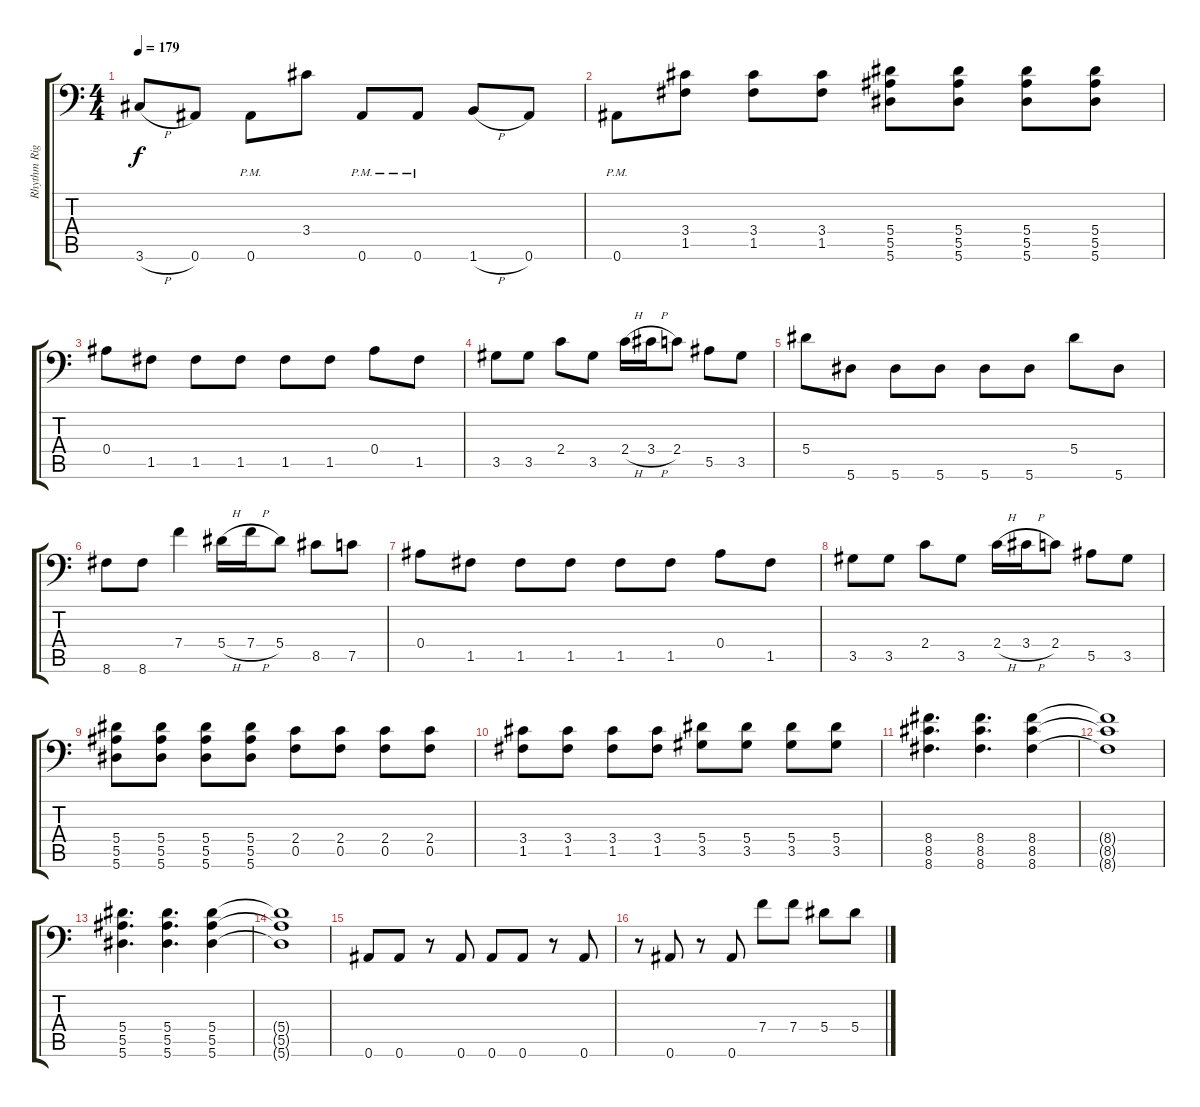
\track ("Rhythm Right" "Rhythm Rig") {instrument distortionguitar}
\staff {score tabs}
\tuning (C4 G3 Eb3 Bb2 F2 Bb1) {hide}
\ts (4 4)
\tempo 179
\clef f4
\ks c
3.6{h}.8{dy f} 0.6.8 0.6{pm}.8 3.4.8 0.6{pm}.8 0.6{pm}.8 1.6{h}.8 0.6.8 |
0.6{pm}.8 (3.4 1.5).8 (3.4 1.5).8 (3.4 1.5).8 (5.4 5.5 5.6).8 (5.4 5.5 5.6).8 (5.4 5.5 5.6).8 (5.4 5.5 5.6).8 |
0.4.8 1.5.8 1.5.8 1.5.8 1.5.8 1.5.8 0.4.8 1.5.8 |
3.5.8 3.5.8 2.4.8 3.5.8 2.4{h}.16 3.4{h}.16 2.4.8 5.5.8 3.5.8 |
5.4.8 5.6.8 5.6.8 5.6.8 5.6.8 5.6.8 5.4.8 5.6.8 |
8.6.8 8.6.8 7.4.4 5.4{h}.16 7.4{h}.16 5.4.8 8.5.8 7.5.8 |
0.4.8 1.5.8 1.5.8 1.5.8 1.5.8 1.5.8 0.4.8 1.5.8 |
3.5.8 3.5.8 2.4.8 3.5.8 2.4{h}.16 3.4{h}.16 2.4.8 5.5.8 3.5.8 |
(5.4 5.5 5.6).8 (5.4 5.5 5.6).8 (5.4 5.5 5.6).8 (5.4 5.5 5.6).8 (2.4 0.5).8 (2.4 0.5).8 (2.4 0.5).8 (2.4 0.5).8 |
(3.4 1.5).8 (3.4 1.5).8 (3.4 1.5).8 (3.4 1.5).8 (5.4 3.5).8 (5.4 3.5).8 (5.4 3.5).8 (5.4 3.5).8 |
(8.4 8.5 8.6).4{d} (8.4 8.5 8.6).4{d} (8.4 8.5 8.6).4 |
(8.4{t} 8.5{t} 8.6{t}).1 |
(5.4 5.5 5.6).4{d} (5.4 5.5 5.6).4{d} (5.4 5.5 5.6).4 |
(5.4{t} 5.5{t} 5.6{t}).1 |
0.6.8 0.6.8 r.8 0.6.8 0.6.8 0.6.8 r.8 0.6.8 |
r.8 0.6.8 r.8 0.6.8 7.4.8 7.4.8 5.4.8 5.4.8
